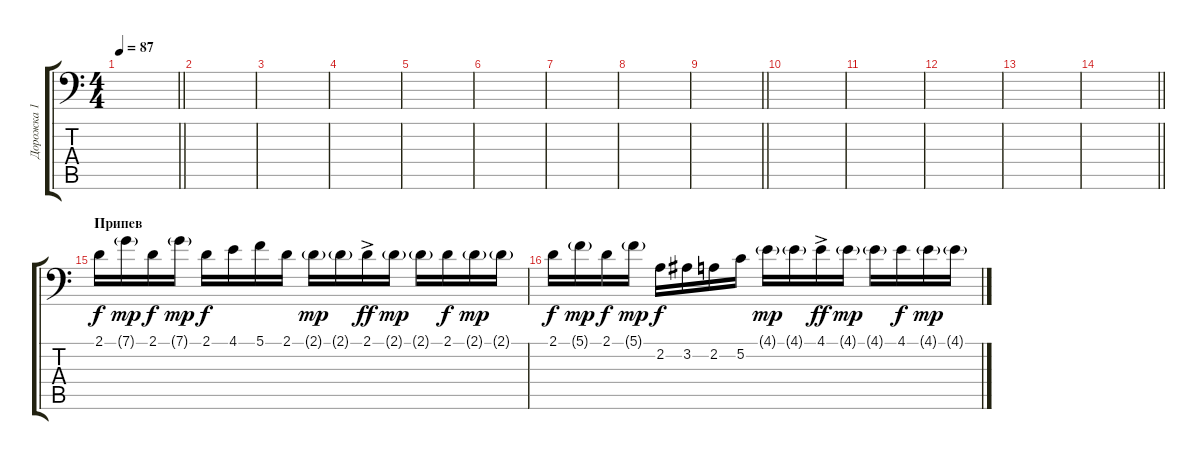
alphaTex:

\track ("Дорожка 1" "Дорожка 1") {instrument lead6voice}
\staff {score tabs}
\tuning (C4 G3 Eb3 Bb2 F2 Bb1) {hide}
\ts (4 4)
\tempo 87
\clef f4
\barLineRight lightlight
\ks c
|
\section ("" "")
|
|
|
|
|
|
|
\barLineRight lightlight
|
|
|
|
|
\barLineRight lightlight
|
\section ("" "Припев")
2.1.16{dy f volume 10} 7.1{g}.16{dy mp} 2.1.16{dy f} 7.1{g}.16{dy mp} 2.1.16{dy f} 4.1.16 5.1.16 2.1.16 2.1{g}.16{dy mp} 2.1{g}.16 2.1{ac}.16{dy ff} 2.1{g}.16{dy mp} 2.1{g}.16 2.1.16{dy f} 2.1{g}.16{dy mp} 2.1{g}.16 |
2.1.16{dy f} 5.1{g}.16{dy mp} 2.1.16{dy f} 5.1{g}.16{dy mp} 2.2.16{dy f} 3.2.16 2.2.16 5.2.16 4.1{g}.16{dy mp} 4.1{g}.16 4.1{ac}.16{dy ff} 4.1{g}.16{dy mp} 4.1{g}.16 4.1.16{dy f} 4.1{g}.16{dy mp} 4.1{g}.16
